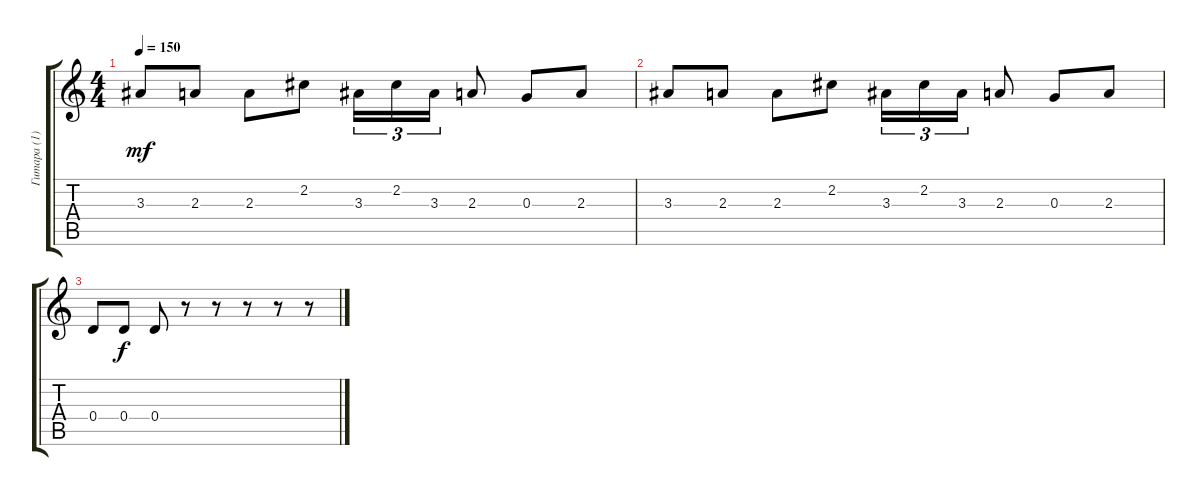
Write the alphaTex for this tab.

\track ("Гитара (1)" "Гитара (1)") {instrument distortionguitar}
\staff {score tabs}
\tuning (E4 B3 G3 D3 A2 E2) {hide}
\ts (4 4)
\tempo 150
\clef g2
\ks c
3.3.8{dy mf} 2.3.8 2.3.8 2.2.8 3.3.16{tu (3 2)} 2.2.16{tu (3 2)} 3.3.16{tu (3 2)} 2.3.8 0.3.8 2.3.8 |
3.3.8 2.3.8 2.3.8 2.2.8 3.3.16{tu (3 2)} 2.2.16{tu (3 2)} 3.3.16{tu (3 2)} 2.3.8 0.3.8 2.3.8 |
0.4.8 0.4.8{dy f} 0.4.8 r.8 r.8 r.8 r.8 r.8
